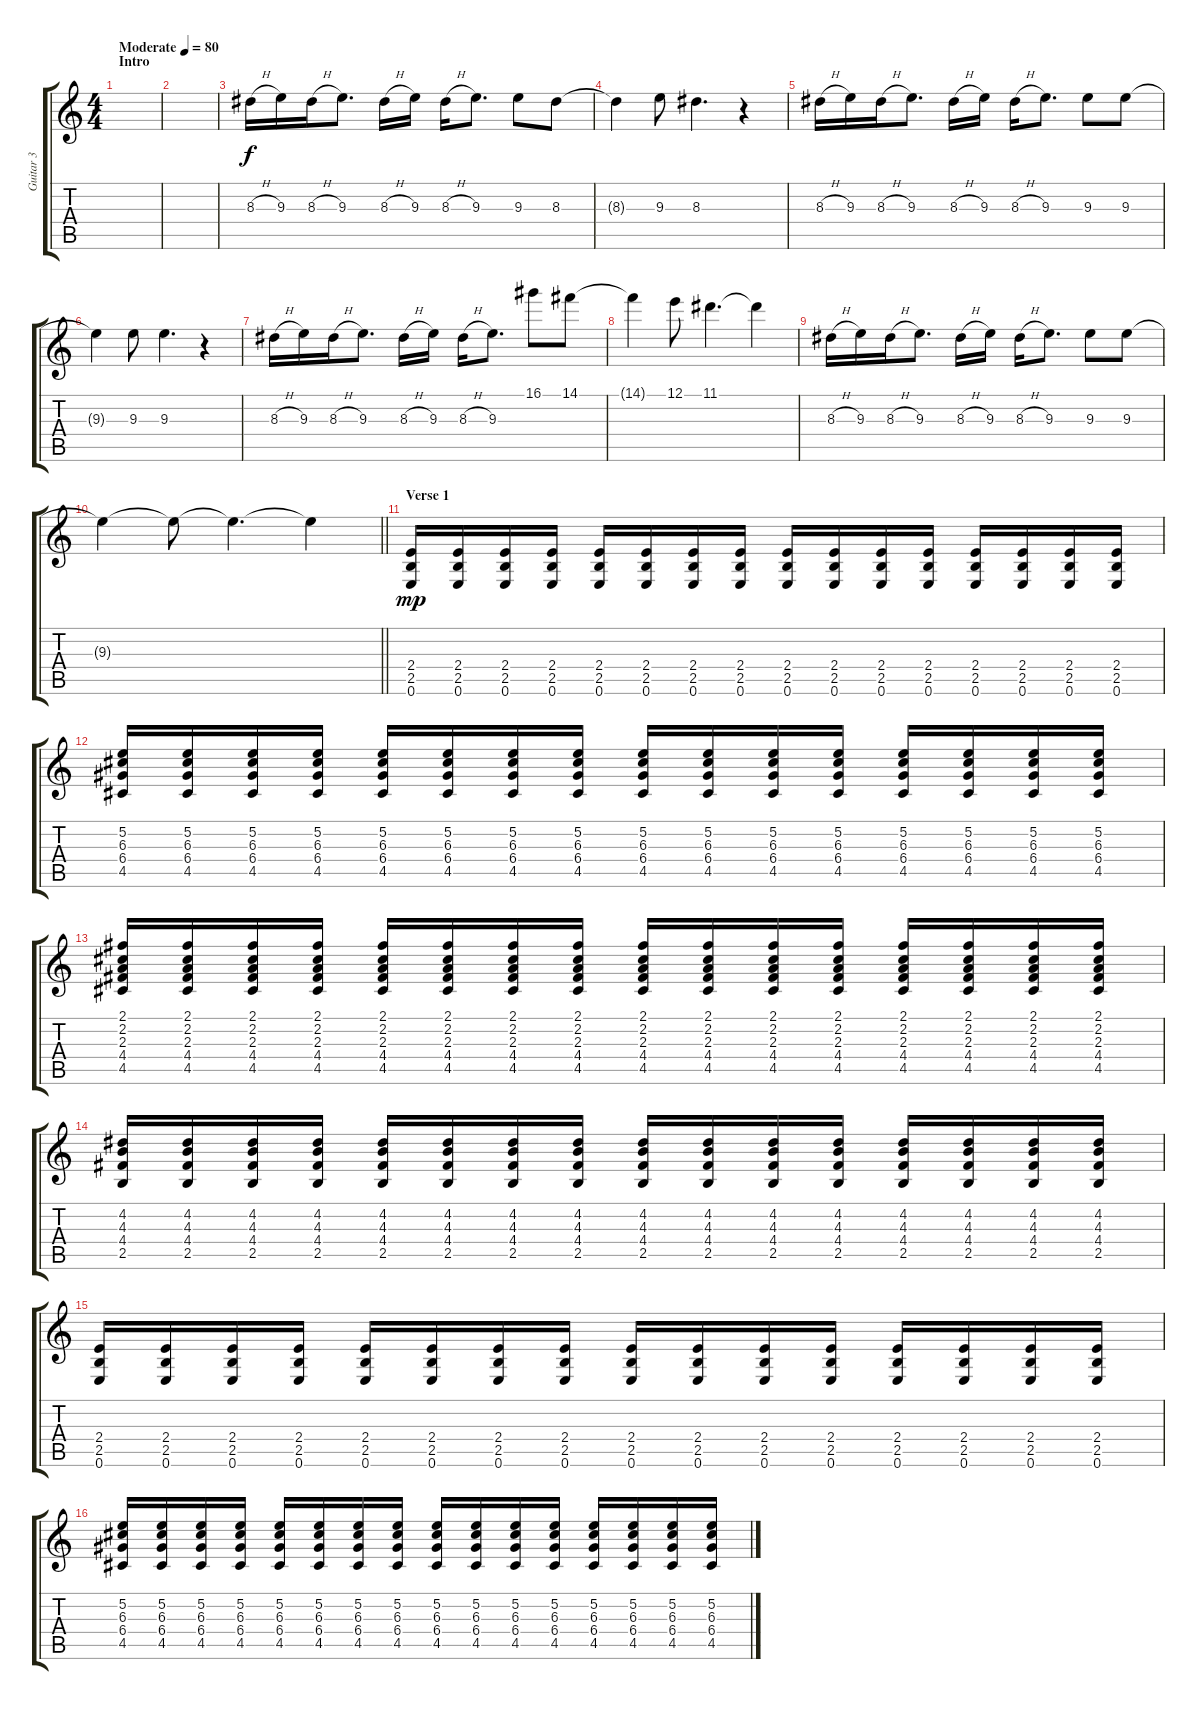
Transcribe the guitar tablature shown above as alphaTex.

\track ("Guitar 3" "Guitar 3") {instrument overdrivenguitar}
\staff {score tabs}
\tuning (E4 B3 G3 D3 A2 E2) {hide}
\ts (4 4)
\section ("" "Intro")
\tempo (80 "Moderate")
\clef g2
\ks c
|
|
8.3{h}.16 9.3.16 8.3{h}.16 9.3.8{d} 8.3{h}.16 9.3.16 8.3{h}.16 9.3.8{d} 9.3.8 8.3.8 |
8.3{t}.4 9.3.8 8.3.4{d} r.4 |
8.3{h}.16 9.3.16 8.3{h}.16 9.3.8{d} 8.3{h}.16 9.3.16 8.3{h}.16 9.3.8{d} 9.3.8 9.3.8 |
9.3{t}.4 9.3.8 9.3.4{d} r.4 |
8.3{h}.16 9.3.16 8.3{h}.16 9.3.8{d} 8.3{h}.16 9.3.16 8.3{h}.16 9.3.8{d} 16.1.8 14.1.8 |
14.1{t}.4 12.1.8 11.1.4{d} 11.1{t}.4 |
8.3{h}.16 9.3.16 8.3{h}.16 9.3.8{d} 8.3{h}.16 9.3.16 8.3{h}.16 9.3.8{d} 9.3.8 9.3.8 |
\barLineRight lightlight
9.3{t}.4 9.3{t}.8 9.3{t}.4{d} 9.3{t}.4 |
\section ("" "Verse 1")
(2.4 2.5 0.6).16{dy mp instrument acousticguitarsteel} (2.4 2.5 0.6).16 (2.4 2.5 0.6).16 (2.4 2.5 0.6).16 (2.4 2.5 0.6).16 (2.4 2.5 0.6).16 (2.4 2.5 0.6).16 (2.4 2.5 0.6).16 (2.4 2.5 0.6).16 (2.4 2.5 0.6).16 (2.4 2.5 0.6).16 (2.4 2.5 0.6).16 (2.4 2.5 0.6).16 (2.4 2.5 0.6).16 (2.4 2.5 0.6).16 (2.4 2.5 0.6).16 |
(5.2 6.3 6.4 4.5).16 (5.2 6.3 6.4 4.5).16 (5.2 6.3 6.4 4.5).16 (5.2 6.3 6.4 4.5).16 (5.2 6.3 6.4 4.5).16 (5.2 6.3 6.4 4.5).16 (5.2 6.3 6.4 4.5).16 (5.2 6.3 6.4 4.5).16 (5.2 6.3 6.4 4.5).16 (5.2 6.3 6.4 4.5).16 (5.2 6.3 6.4 4.5).16 (5.2 6.3 6.4 4.5).16 (5.2 6.3 6.4 4.5).16 (5.2 6.3 6.4 4.5).16 (5.2 6.3 6.4 4.5).16 (5.2 6.3 6.4 4.5).16 |
(2.1 2.2 2.3 4.4 4.5).16 (2.1 2.2 2.3 4.4 4.5).16 (2.1 2.2 2.3 4.4 4.5).16 (2.1 2.2 2.3 4.4 4.5).16 (2.1 2.2 2.3 4.4 4.5).16 (2.1 2.2 2.3 4.4 4.5).16 (2.1 2.2 2.3 4.4 4.5).16 (2.1 2.2 2.3 4.4 4.5).16 (2.1 2.2 2.3 4.4 4.5).16 (2.1 2.2 2.3 4.4 4.5).16 (2.1 2.2 2.3 4.4 4.5).16 (2.1 2.2 2.3 4.4 4.5).16 (2.1 2.2 2.3 4.4 4.5).16 (2.1 2.2 2.3 4.4 4.5).16 (2.1 2.2 2.3 4.4 4.5).16 (2.1 2.2 2.3 4.4 4.5).16 |
(4.2 4.3 4.4 2.5).16 (4.2 4.3 4.4 2.5).16 (4.2 4.3 4.4 2.5).16 (4.2 4.3 4.4 2.5).16 (4.2 4.3 4.4 2.5).16 (4.2 4.3 4.4 2.5).16 (4.2 4.3 4.4 2.5).16 (4.2 4.3 4.4 2.5).16 (4.2 4.3 4.4 2.5).16 (4.2 4.3 4.4 2.5).16 (4.2 4.3 4.4 2.5).16 (4.2 4.3 4.4 2.5).16 (4.2 4.3 4.4 2.5).16 (4.2 4.3 4.4 2.5).16 (4.2 4.3 4.4 2.5).16 (4.2 4.3 4.4 2.5).16 |
(2.4 2.5 0.6).16{instrument acousticguitarsteel} (2.4 2.5 0.6).16 (2.4 2.5 0.6).16 (2.4 2.5 0.6).16 (2.4 2.5 0.6).16 (2.4 2.5 0.6).16 (2.4 2.5 0.6).16 (2.4 2.5 0.6).16 (2.4 2.5 0.6).16 (2.4 2.5 0.6).16 (2.4 2.5 0.6).16 (2.4 2.5 0.6).16 (2.4 2.5 0.6).16 (2.4 2.5 0.6).16 (2.4 2.5 0.6).16 (2.4 2.5 0.6).16 |
(5.2 6.3 6.4 4.5).16 (5.2 6.3 6.4 4.5).16 (5.2 6.3 6.4 4.5).16 (5.2 6.3 6.4 4.5).16 (5.2 6.3 6.4 4.5).16 (5.2 6.3 6.4 4.5).16 (5.2 6.3 6.4 4.5).16 (5.2 6.3 6.4 4.5).16 (5.2 6.3 6.4 4.5).16 (5.2 6.3 6.4 4.5).16 (5.2 6.3 6.4 4.5).16 (5.2 6.3 6.4 4.5).16 (5.2 6.3 6.4 4.5).16 (5.2 6.3 6.4 4.5).16 (5.2 6.3 6.4 4.5).16 (5.2 6.3 6.4 4.5).16
